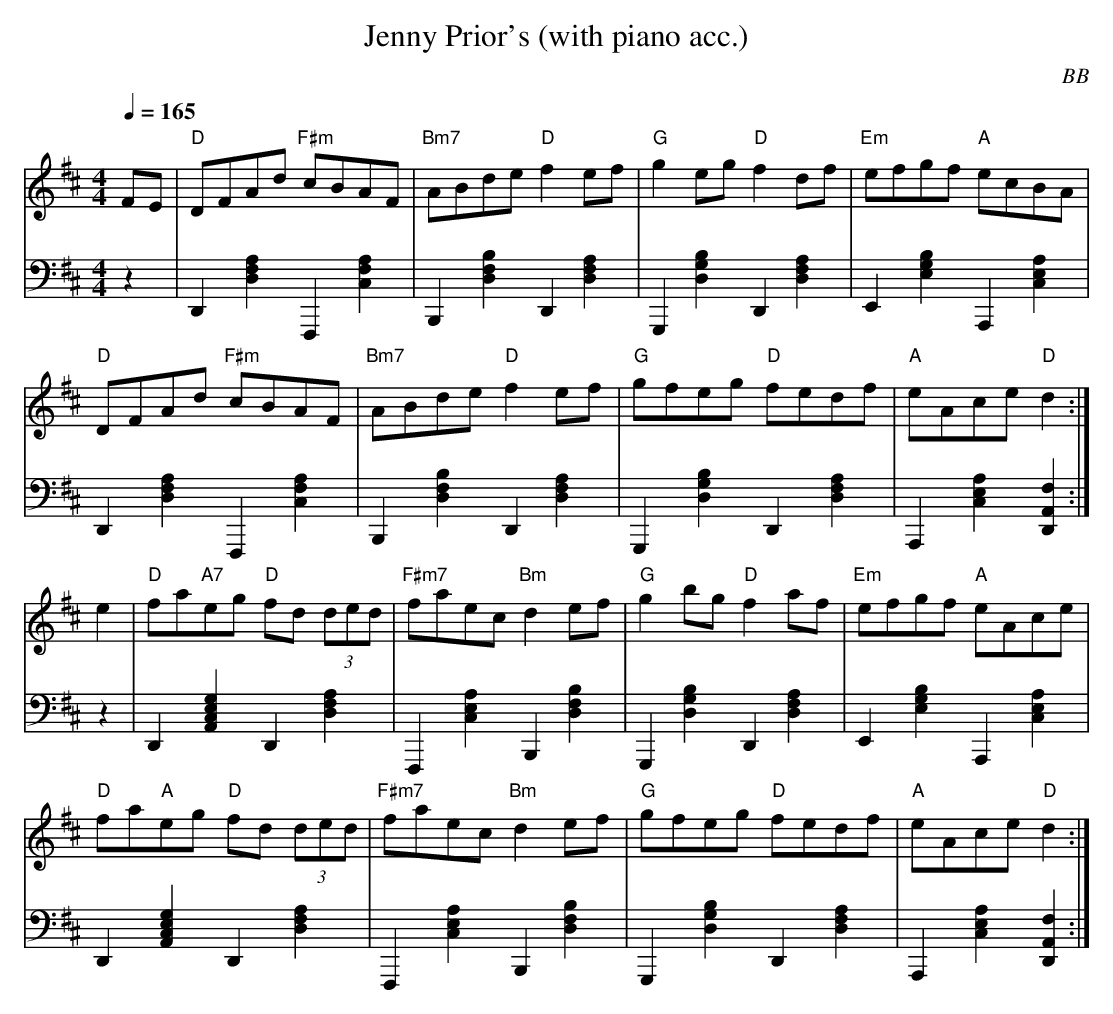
X:1
T: Jenny Prior's (with piano acc.)
C: BB
L: 1/8
M: 4/4
Q: 1/4=165
V: 1 program 1 73 %flute
V: 2 bass volume = 80 program 1 00 m=D
K: D
[V:1] FE|"D"DFAd "F#m"cBAF|"Bm7"ABde "D"f2 ef|"G"g2 eg "D"f2 df|"Em"efgf "A"ecBA|
[V:2] z2|D,2[A2D2F2]F,,2[A2C2F2]|B,,2[F2D2B2]D,2[A2D2F2]|G,,2[G2D2B2]D,2[A2D2F2]|E,2[E2G2B2]A,,2[A2C2E2]|
[V:1] "D"DFAd "F#m"cBAF|"Bm7"ABde "D"f2 ef|"G"gfeg "D"fedf|"A"eAce "D"d2 :|
[V:2] D,2[A2D2F2]F,,2[A2C2F2]|B,,2[F2D2B2]D,2[A2D2F2]|G,,2[G2D2B2]D,2[A2D2F2]|A,,2[A2C2E2][A,2D,2F2]:|
[V:1] e2|"D"fa"A7"eg "D"fd (3ded|"F#m7"faec "Bm"d2 ef|"G"g2 bg "D"f2 af|"Em"efgf "A"eAce|
[V:2] z2|D,2[A,2E2G2C2]D,2[A2D2F2]|F,,2[A2C2E2]B,,2[F2D2B2]|G,,2[G2D2B2]D,2[A2D2F2]|E,2[E2G2B2]A,,2[A2C2E2]|
[V:1] "D"fa"A"eg "D"fd (3ded|"F#m7"faec "Bm"d2 ef|"G"gfeg "D"fedf|"A"eAce "D"d2 :|
[V:2] D,2[A,2E2G2C2]D,2[A2D2F2]|F,,2[A2C2E2]B,,2[F2D2B2]|G,,2[G2D2B2]D,2[A2D2F2]|A,,2[A2C2E2][A,2D,2F2]:|
